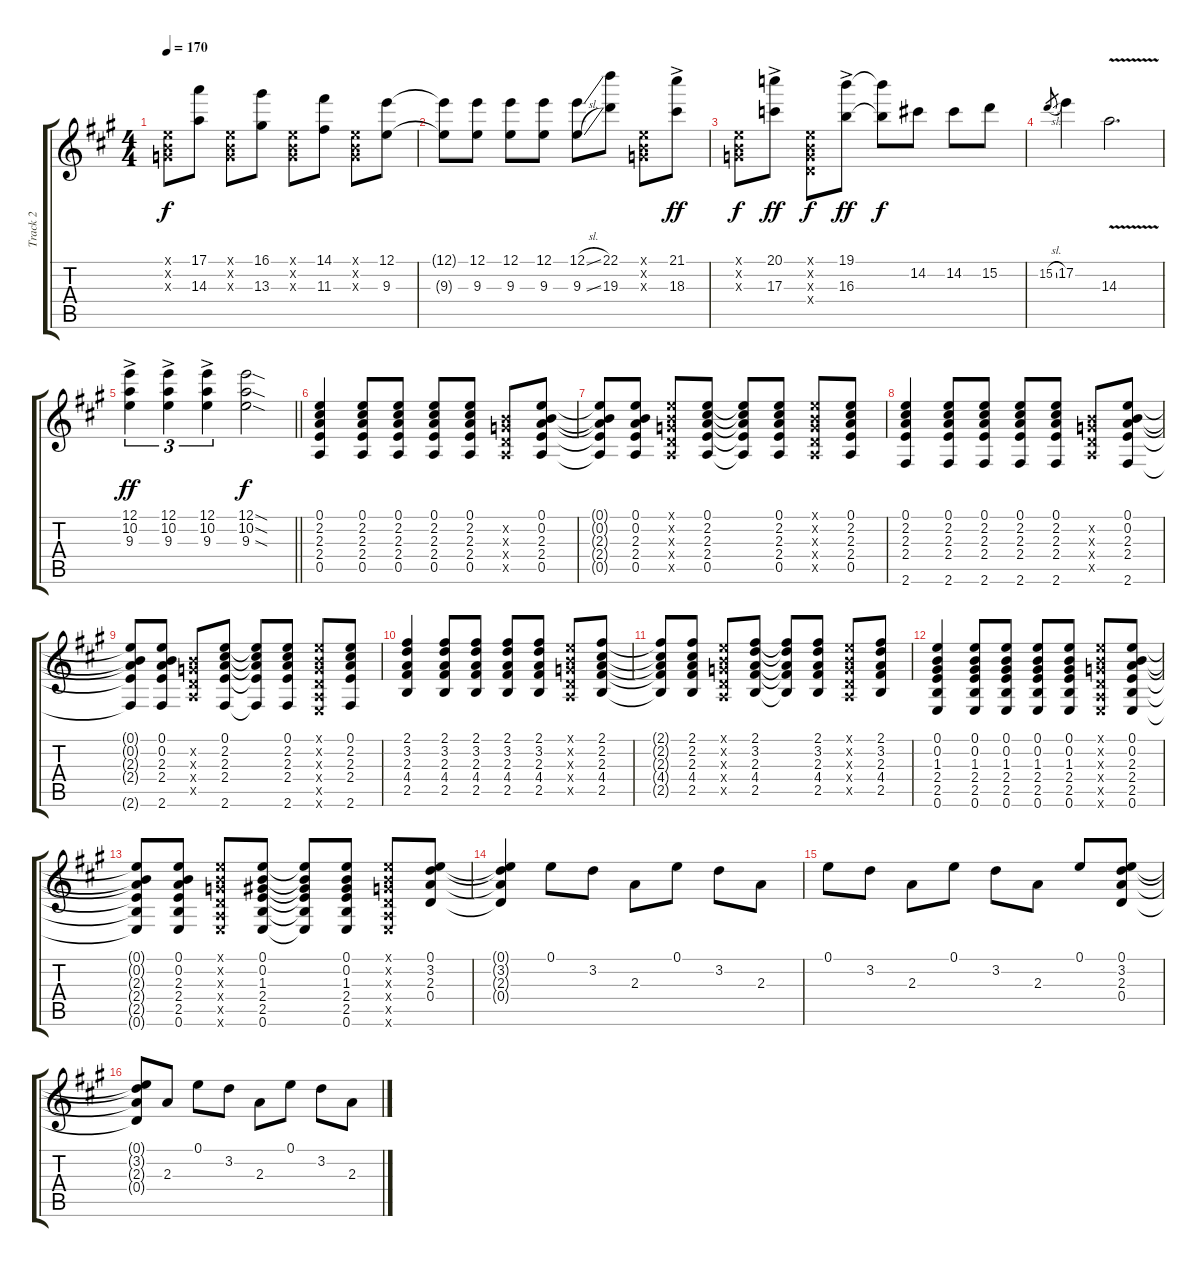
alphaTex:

\track ("Track 2" "Track 2") {instrument acousticguitarnylon}
\staff {score tabs}
\tuning (E4 B3 G3 D3 A2 E2) {hide}
\ts (4 4)
\tempo 170
\clef g2
\ks a
(0.1{x} 0.2{x} 0.3{x}).8{dy f} (17.1 14.3).8 (0.1{x} 0.2{x} 0.3{x}).8 (16.1 13.3).8 (0.1{x} 0.2{x} 0.3{x}).8 (14.1 11.3).8 (0.1{x} 0.2{x} 0.3{x}).8 (12.1 9.3).8 |
(12.1{t} 9.3{t}).8 (12.1 9.3).8 (12.1 9.3).8 (12.1 9.3).8 (12.1{sl} 9.3{sl}).8 (22.1 19.3).8 (0.1{x} 0.2{x} 0.3{x}).8 (21.1{ac} 18.3{ac}).8{dy ff} |
(0.1{x} 0.2{x} 0.3{x}).8{dy f} (20.1{ac} 17.3{ac}).8{dy ff} (0.1{x} 0.2{x} 0.3{x} 0.4{x}).8{dy f} (19.1{ac} 16.3{ac}).8{dy ff} (19.1{t} 16.3{t}).8{dy f} 14.2.8 14.2.8 15.2.8 |
15.2{sl}.8{gr} 17.2.4 14.3{v}.2{d} |
\barLineRight lightlight
(12.1{ac} 10.2{ac} 9.3{ac}).4{tu (3 2) dy ff} (12.1{ac} 10.2{ac} 9.3{ac}).4{tu (3 2)} (12.1{ac} 10.2{ac} 9.3{ac}).4{tu (3 2)} (12.1{sod} 10.2{sod} 9.3{sod}).2{dy f} |
(0.1 2.2 2.3 2.4 0.5).4 (0.1 2.2 2.3 2.4 0.5).8 (0.1 2.2 2.3 2.4 0.5).8 (0.1 2.2 2.3 2.4 0.5).8 (0.1 2.2 2.3 2.4 0.5).8 (0.2{x} 0.3{x} 0.4{x} 0.5{x}).8 (0.1 0.2 2.3 2.4 0.5).8 |
(0.1{t} 0.2{t} 2.3{t} 2.4{t} 0.5{t}).8 (0.1 0.2 2.3 2.4 0.5).8 (0.1{x} 0.2{x} 0.3{x} 0.4{x} 0.5{x}).8 (0.1 2.2 2.3 2.4 0.5).8 (0.1{t} 2.2{t} 2.3{t} 2.4{t} 0.5{t}).8 (0.1 2.2 2.3 2.4 0.5).8 (0.1{x} 0.2{x} 0.3{x} 0.4{x} 0.5{x}).8 (0.1 2.2 2.3 2.4 0.5).8 |
(0.1 2.2 2.3 2.4 2.6).4 (0.1 2.2 2.3 2.4 2.6).8 (0.1 2.2 2.3 2.4 2.6).8 (0.1 2.2 2.3 2.4 2.6).8 (0.1 2.2 2.3 2.4 2.6).8 (0.2{x} 0.3{x} 0.4{x} 0.5{x}).8 (0.1 0.2 2.3 2.4 2.6).8 |
(0.1{t} 0.2{t} 2.3{t} 2.4{t} 2.6{t}).8 (0.1 0.2 2.3 2.4 2.6).8 (0.2{x} 0.3{x} 0.4{x} 0.5{x}).8 (0.1 2.2 2.3 2.4 2.6).8 (0.1{t} 2.2{t} 2.3{t} 2.4{t} 2.6{t}).8 (0.1 2.2 2.3 2.4 2.6).8 (0.1{x} 0.2{x} 0.3{x} 0.4{x} 0.5{x} 0.6{x}).8 (0.1 2.2 2.3 2.4 2.6).8 |
(2.1 3.2 2.3 4.4 2.5).4 (2.1 3.2 2.3 4.4 2.5).8 (2.1 3.2 2.3 4.4 2.5).8 (2.1 3.2 2.3 4.4 2.5).8 (2.1 3.2 2.3 4.4 2.5).8 (0.1{x} 0.2{x} 0.3{x} 0.4{x} 0.5{x}).8 (2.1 2.2 2.3 4.4 2.5).8 |
(2.1{t} 2.2{t} 2.3{t} 4.4{t} 2.5{t}).8 (2.1 2.2 2.3 4.4 2.5).8 (0.1{x} 0.2{x} 0.3{x} 0.4{x} 0.5{x}).8 (2.1 3.2 2.3 4.4 2.5).8 (2.1{t} 3.2{t} 2.3{t} 4.4{t} 2.5{t}).8 (2.1 3.2 2.3 4.4 2.5).8 (0.1{x} 0.2{x} 0.3{x} 0.4{x} 0.5{x}).8 (2.1 3.2 2.3 4.4 2.5).8 |
(0.1 0.2 1.3 2.4 2.5 0.6).4 (0.1 0.2 1.3 2.4 2.5 0.6).8 (0.1 0.2 1.3 2.4 2.5 0.6).8 (0.1 0.2 1.3 2.4 2.5 0.6).8 (0.1 0.2 1.3 2.4 2.5 0.6).8 (0.1{x} 0.2{x} 0.3{x} 0.4{x} 0.5{x} 0.6{x}).8 (0.1 0.2 2.3 2.4 2.5 0.6).8 |
(0.1{t} 0.2{t} 2.3{t} 2.4{t} 2.5{t} 0.6{t}).8 (0.1 0.2 2.3 2.4 2.5 0.6).8 (0.1{x} 0.2{x} 0.3{x} 0.4{x} 0.5{x} 0.6{x}).8 (0.1 0.2 1.3 2.4 2.5 0.6).8 (0.1{t} 0.2{t} 1.3{t} 2.4{t} 2.5{t} 0.6{t}).8 (0.1 0.2 1.3 2.4 2.5 0.6).8 (0.1{x} 0.2{x} 0.3{x} 0.4{x} 0.5{x} 0.6{x}).8 (0.1 3.2 2.3 0.4).8 |
(0.1{t} 3.2{t} 2.3{t} 0.4{t}).4 0.1.8 3.2.8 2.3.8 0.1.8 3.2.8 2.3.8 |
0.1.8 3.2.8 2.3.8 0.1.8 3.2.8 2.3.8 0.1.8 (0.1 3.2 2.3 0.4).8 |
(0.1{t} 3.2{t} 2.3{t} 0.4{t}).8 2.3.8 0.1.8 3.2.8 2.3.8 0.1.8 3.2.8 2.3.8
